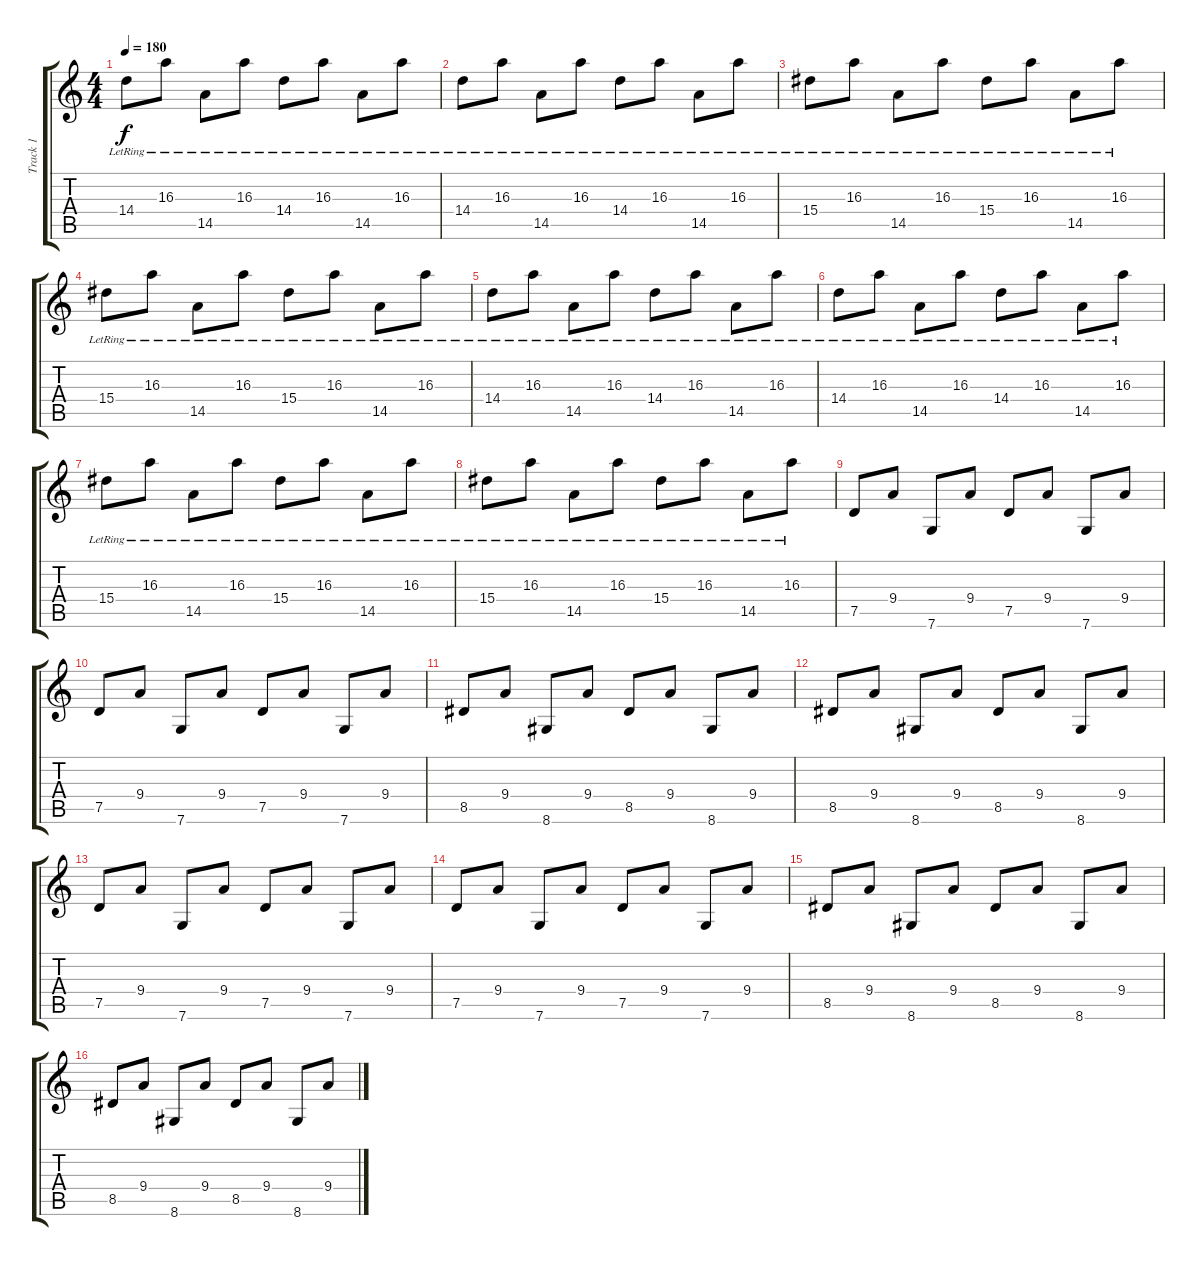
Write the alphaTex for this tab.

\track ("Track 1" "Track 1") {instrument electricguitarjazz}
\staff {score tabs}
\tuning (D4 A3 F3 C3 G2 C2) {hide}
\ts (4 4)
\tempo 180
\clef g2
\ks c
14.4{lr}.8{dy f instrument electricguitarjazz} 16.3{lr}.8 14.5{lr}.8 16.3{lr}.8 14.4{lr}.8 16.3{lr}.8 14.5{lr}.8 16.3{lr}.8 |
14.4{lr}.8 16.3{lr}.8 14.5{lr}.8 16.3{lr}.8 14.4{lr}.8 16.3{lr}.8 14.5{lr}.8 16.3{lr}.8 |
15.4{lr}.8 16.3{lr}.8 14.5{lr}.8 16.3{lr}.8 15.4{lr}.8 16.3{lr}.8 14.5{lr}.8 16.3{lr}.8 |
15.4{lr}.8 16.3{lr}.8 14.5{lr}.8 16.3{lr}.8 15.4{lr}.8 16.3{lr}.8 14.5{lr}.8 16.3{lr}.8 |
14.4{lr}.8 16.3{lr}.8 14.5{lr}.8 16.3{lr}.8 14.4{lr}.8 16.3{lr}.8 14.5{lr}.8 16.3{lr}.8 |
14.4{lr}.8 16.3{lr}.8 14.5{lr}.8 16.3{lr}.8 14.4{lr}.8 16.3{lr}.8 14.5{lr}.8 16.3{lr}.8 |
15.4{lr}.8 16.3{lr}.8 14.5{lr}.8 16.3{lr}.8 15.4{lr}.8 16.3{lr}.8 14.5{lr}.8 16.3{lr}.8 |
15.4{lr}.8 16.3{lr}.8 14.5{lr}.8 16.3{lr}.8 15.4{lr}.8 16.3{lr}.8 14.5{lr}.8 16.3{lr}.8 |
7.5.8{instrument overdrivenguitar} 9.4.8 7.6.8 9.4.8 7.5.8 9.4.8 7.6.8 9.4.8 |
7.5.8 9.4.8 7.6.8 9.4.8 7.5.8 9.4.8 7.6.8 9.4.8 |
8.5.8 9.4.8 8.6.8 9.4.8 8.5.8 9.4.8 8.6.8 9.4.8 |
8.5.8 9.4.8 8.6.8 9.4.8 8.5.8 9.4.8 8.6.8 9.4.8 |
7.5.8 9.4.8 7.6.8 9.4.8 7.5.8 9.4.8 7.6.8 9.4.8 |
7.5.8 9.4.8 7.6.8 9.4.8 7.5.8 9.4.8 7.6.8 9.4.8 |
8.5.8 9.4.8 8.6.8 9.4.8 8.5.8 9.4.8 8.6.8 9.4.8 |
8.5.8 9.4.8 8.6.8 9.4.8 8.5.8 9.4.8 8.6.8 9.4.8
